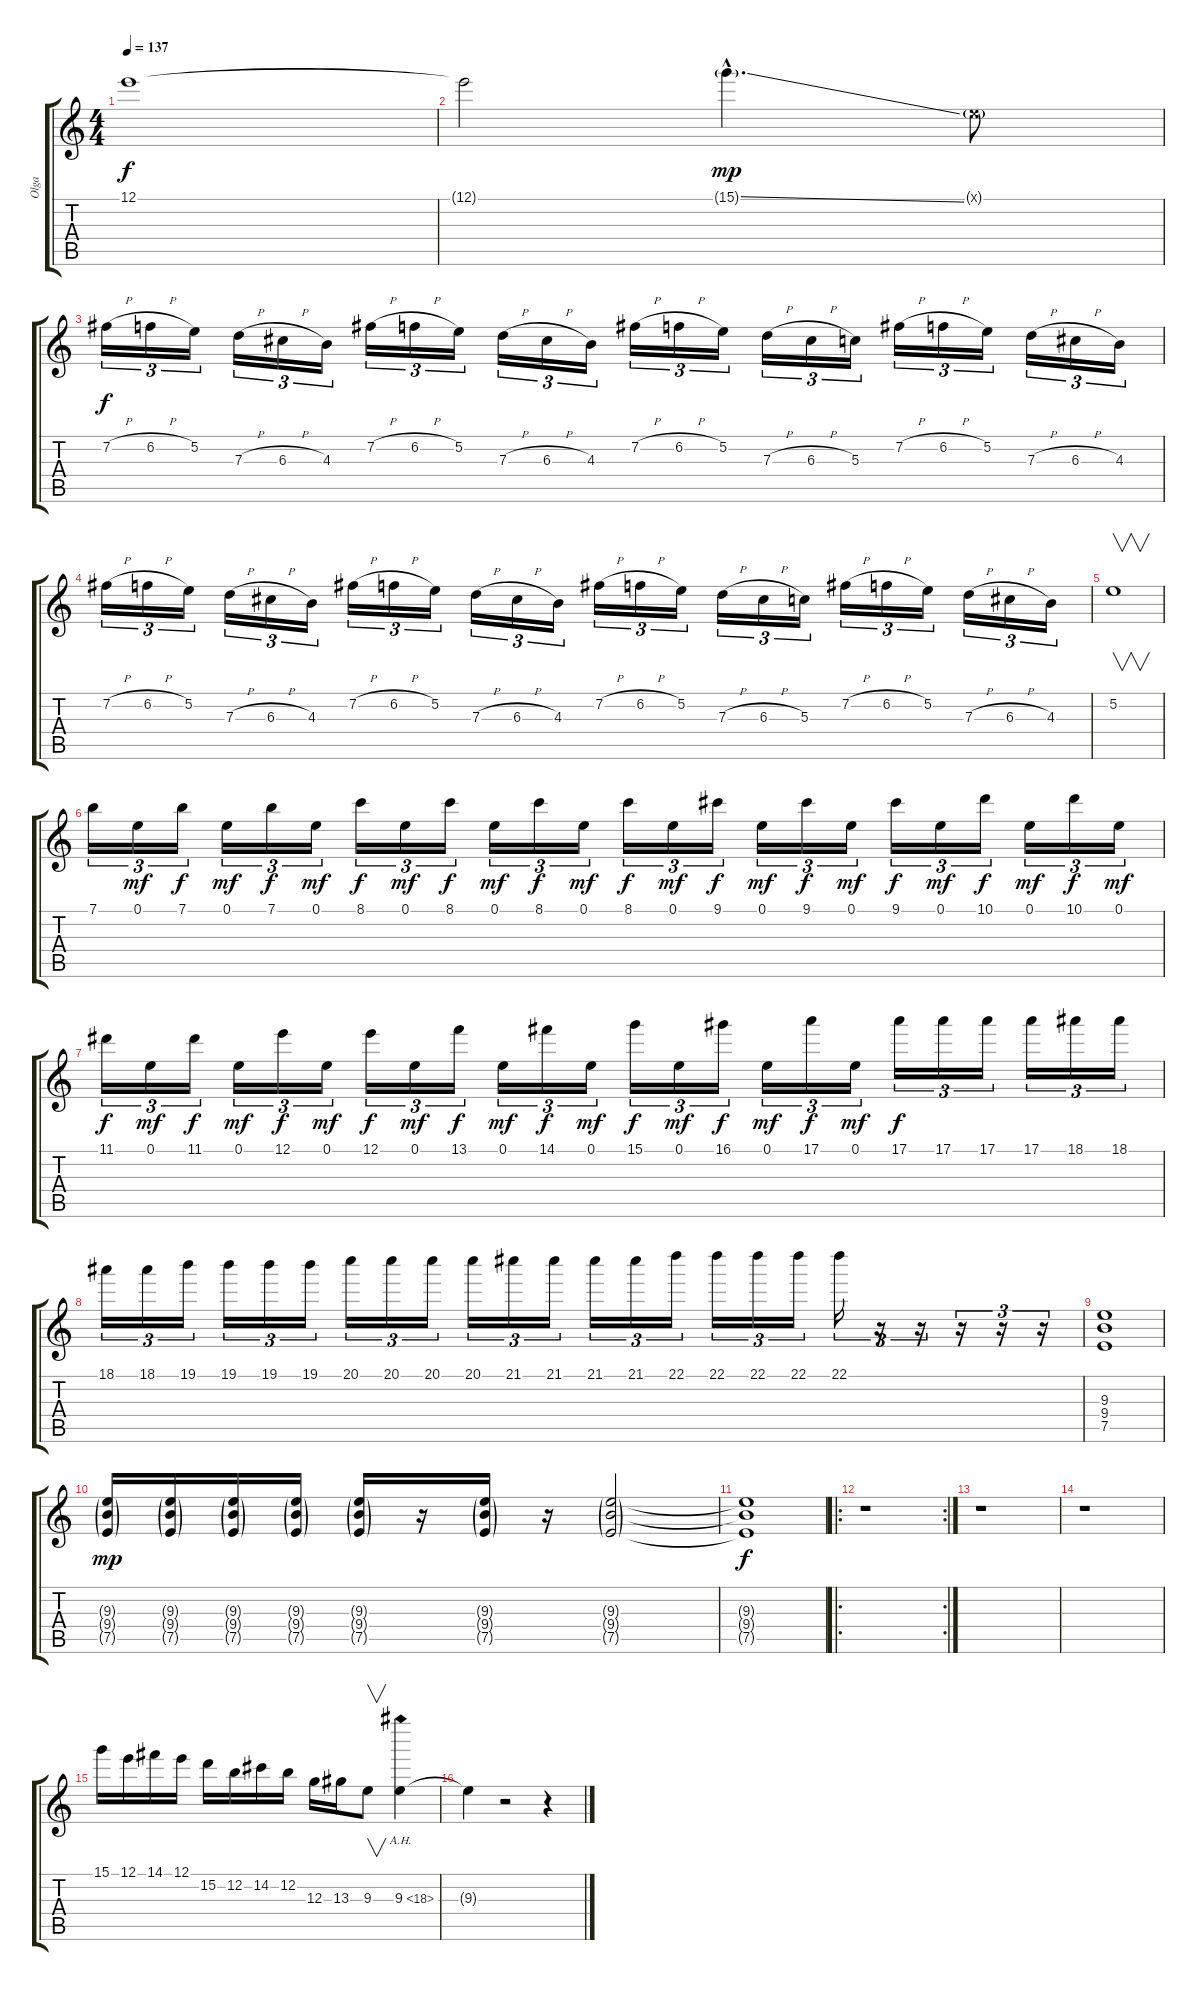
\track ("Olga" "Olga") {instrument distortionguitar}
\staff {score tabs}
\tuning (E4 B3 G3 D3 A2 E2) {hide}
\ts (4 4)
\tempo 137
\clef g2
\ks c
12.1{t}.1{dy f} |
12.1{t}.2 15.1{ss g hac}.4{d dy mp} 0.1{g x}.8 |
7.2{h}.16{tu (3 2) dy f volume 16} 6.2{h}.16{tu (3 2)} 5.2.16{tu (3 2)} 7.3{h}.16{tu (3 2)} 6.3{h}.16{tu (3 2)} 4.3.16{tu (3 2)} 7.2{h}.16{tu (3 2)} 6.2{h}.16{tu (3 2)} 5.2.16{tu (3 2)} 7.3{h}.16{tu (3 2)} 6.3{h}.16{tu (3 2)} 4.3.16{tu (3 2)} 7.2{h}.16{tu (3 2)} 6.2{h}.16{tu (3 2)} 5.2.16{tu (3 2)} 7.3{h}.16{tu (3 2)} 6.3{h}.16{tu (3 2)} 5.3.16{tu (3 2)} 7.2{h}.16{tu (3 2)} 6.2{h}.16{tu (3 2)} 5.2.16{tu (3 2)} 7.3{h}.16{tu (3 2)} 6.3{h}.16{tu (3 2)} 4.3.16{tu (3 2)} |
7.2{h}.16{tu (3 2) volume 16} 6.2{h}.16{tu (3 2)} 5.2.16{tu (3 2)} 7.3{h}.16{tu (3 2)} 6.3{h}.16{tu (3 2)} 4.3.16{tu (3 2)} 7.2{h}.16{tu (3 2)} 6.2{h}.16{tu (3 2)} 5.2.16{tu (3 2)} 7.3{h}.16{tu (3 2)} 6.3{h}.16{tu (3 2)} 4.3.16{tu (3 2)} 7.2{h}.16{tu (3 2)} 6.2{h}.16{tu (3 2)} 5.2.16{tu (3 2)} 7.3{h}.16{tu (3 2)} 6.3{h}.16{tu (3 2)} 5.3.16{tu (3 2)} 7.2{h}.16{tu (3 2)} 6.2{h}.16{tu (3 2)} 5.2.16{tu (3 2)} 7.3{h}.16{tu (3 2)} 6.3{h}.16{tu (3 2)} 4.3.16{tu (3 2)} |
5.2.1{v} |
7.1.16{tu (3 2)} 0.1.16{tu (3 2) dy mf} 7.1.16{tu (3 2) dy f} 0.1.16{tu (3 2) dy mf} 7.1.16{tu (3 2) dy f} 0.1.16{tu (3 2) dy mf} 8.1.16{tu (3 2) dy f} 0.1.16{tu (3 2) dy mf} 8.1.16{tu (3 2) dy f} 0.1.16{tu (3 2) dy mf} 8.1.16{tu (3 2) dy f} 0.1.16{tu (3 2) dy mf} 8.1.16{tu (3 2) dy f} 0.1.16{tu (3 2) dy mf} 9.1.16{tu (3 2) dy f} 0.1.16{tu (3 2) dy mf} 9.1.16{tu (3 2) dy f} 0.1.16{tu (3 2) dy mf} 9.1.16{tu (3 2) dy f} 0.1.16{tu (3 2) dy mf} 10.1.16{tu (3 2) dy f} 0.1.16{tu (3 2) dy mf} 10.1.16{tu (3 2) dy f} 0.1.16{tu (3 2) dy mf} |
11.1.16{tu (3 2) dy f volume 0} 0.1.16{tu (3 2) dy mf} 11.1.16{tu (3 2) dy f} 0.1.16{tu (3 2) dy mf} 12.1.16{tu (3 2) dy f} 0.1.16{tu (3 2) dy mf} 12.1.16{tu (3 2) dy f} 0.1.16{tu (3 2) dy mf} 13.1.16{tu (3 2) dy f} 0.1.16{tu (3 2) dy mf} 14.1.16{tu (3 2) dy f} 0.1.16{tu (3 2) dy mf} 15.1.16{tu (3 2) dy f} 0.1.16{tu (3 2) dy mf} 16.1.16{tu (3 2) dy f} 0.1.16{tu (3 2) dy mf} 17.1.16{tu (3 2) dy f} 0.1.16{tu (3 2) dy mf} 17.1.16{tu (3 2) dy f} 17.1.16{tu (3 2)} 17.1.16{tu (3 2)} 17.1.16{tu (3 2)} 18.1.16{tu (3 2)} 18.1.16{tu (3 2)} |
18.1.16{tu (3 2)} 18.1.16{tu (3 2)} 19.1.16{tu (3 2)} 19.1.16{tu (3 2)} 19.1.16{tu (3 2)} 19.1.16{tu (3 2)} 20.1.16{tu (3 2)} 20.1.16{tu (3 2)} 20.1.16{tu (3 2)} 20.1.16{tu (3 2)} 21.1.16{tu (3 2)} 21.1.16{tu (3 2)} 21.1.16{tu (3 2)} 21.1.16{tu (3 2)} 22.1.16{tu (3 2)} 22.1.16{tu (3 2)} 22.1.16{tu (3 2)} 22.1.16{tu (3 2)} 22.1.16{tu (3 2)} r.16{tu (3 2)} r.16{tu (3 2)} r.16{tu (3 2)} r.16{tu (3 2)} r.16{tu (3 2)} |
(9.3 9.4 7.5).1{volume 16} |
(9.3{g} 9.4{g} 7.5{g}).16{dy mp} (9.3{g} 9.4{g} 7.5{g}).16 (9.3{g} 9.4{g} 7.5{g}).16 (9.3{g} 9.4{g} 7.5{g}).16 (9.3{g} 9.4{g} 7.5{g}).16 r.16 (9.3{g} 9.4{g} 7.5{g}).16 r.16 (9.3{g} 9.4{g} 7.5{g}).2{volume 0} |
(9.3{t} 9.4{t} 7.5{t}).1{dy f} |
\ro
\rc 2
r.1 |
r.1 |
r.1 |
15.1.16{volume 16} 12.1.16 14.1.16 12.1.16 15.2.16 12.2.16 14.2.16 12.2.16 12.3.16 13.3.16 9.3.8{v} 9.3{ah 9}.4 |
9.3{t}.4 r.2 r.4
